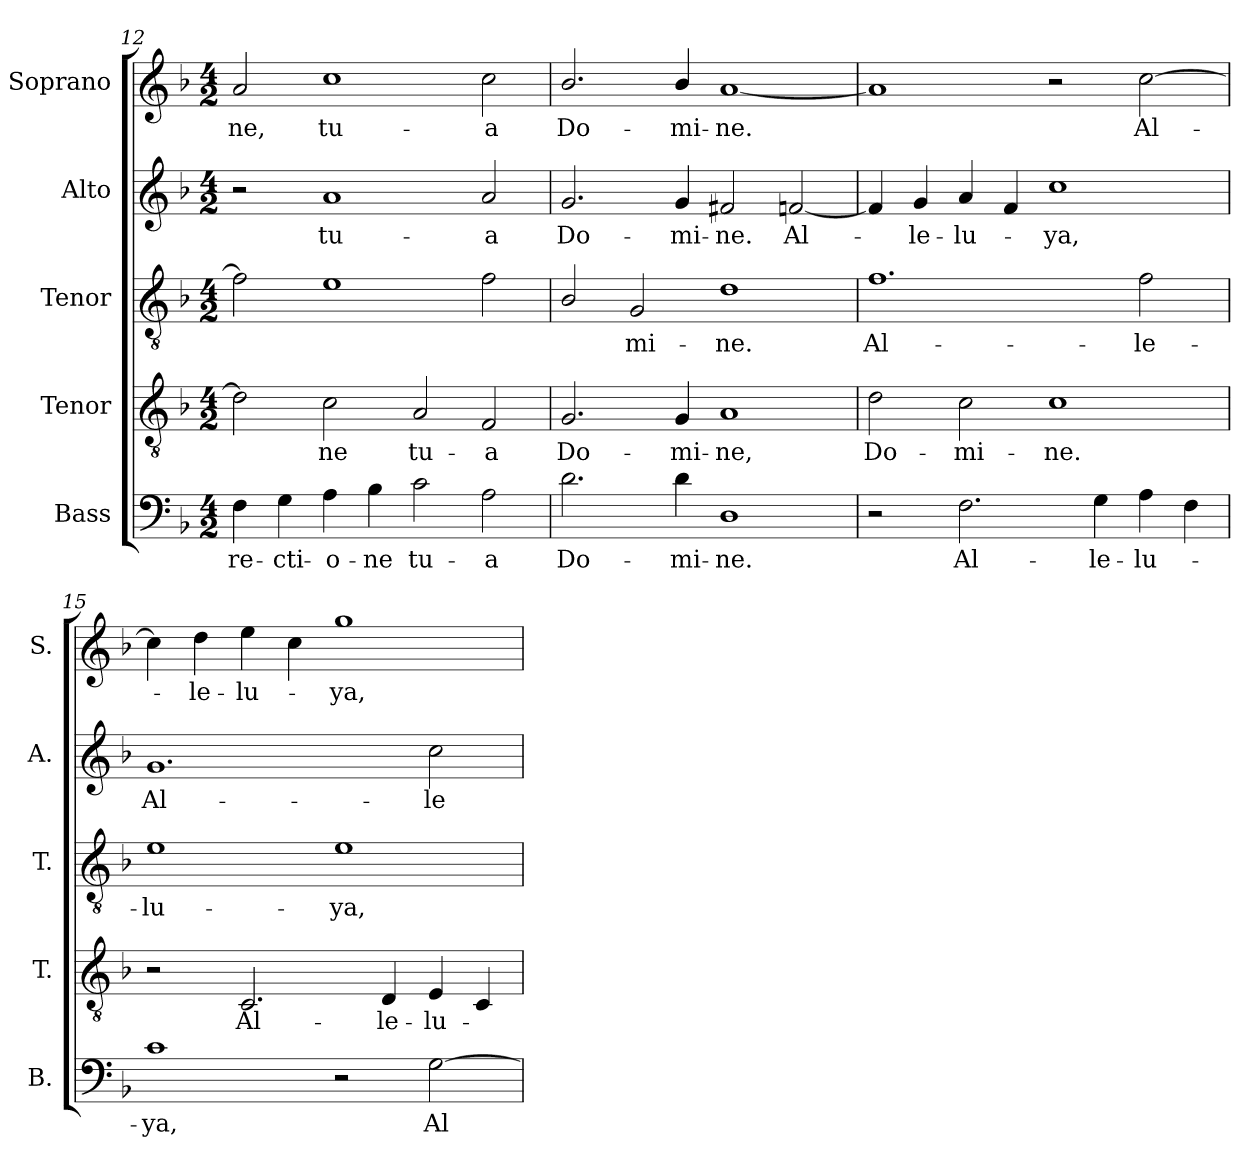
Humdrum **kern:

**kern	**text	**kern	**text	**kern	**text	**kern	**text	**kern	**text
*part5	*part5	*part4	*part4	*part3	*part3	*part2	*part2	*part1	*part1
*staff5	*staff5	*staff4	*staff4	*staff3	*staff3	*staff2	*staff2	*staff1	*staff1
*I"Bass	*	*I"Tenor	*	*I"Tenor	*	*I"Alto	*	*I"Soprano	*
*I'B.	*	*I'T.	*	*I'T.	*	*I'A.	*	*I'S.	*
!!LO:PB:g=z
*clefF4	*	*clefGv2	*	*clefGv2	*	*clefG2	*	*clefG2	*
*	*	*ITrd7c12	*	*ITrd7c12	*	*	*	*	*
*k[b-]	*	*k[b-]	*	*k[b-]	*	*k[b-]	*	*k[b-]	*
*F:	*	*F:	*	*F:	*	*F:	*	*F:	*
*M4/2	*	*M4/2	*	*M4/2	*	*M4/2	*	*M4/2	*
=12	=12	=12	=12	=12	=12	=12	=12	=12	=12
!	!LO:LY:b:color=#000000	!	!	!	!	!	!	!	!
!	!	!	!	!	!	!	!	!	!LO:LY:b:color=#000000
4Fi\	-re-	2Di\]	.	2Fi\]	.	2r	.	2ai/	-ne,
!	!LO:LY:b:color=#000000	!	!	!	!	!	!	!	!
4Gi\	-cti-	.	.	.	.	.	.	.	.
!	!LO:LY:b:color=#000000	!	!	!	!	!	!	!	!
!	!	!	!LO:LY:b:color=#000000	!	!	!	!	!	!
!	!	!	!	!	!	!	!LO:LY:b:color=#000000	!	!
!	!	!	!	!	!	!	!	!	!LO:LY:b:color=#000000
4Ai\	-o-	2Ci\	-ne	1Ei	.	1ai	tu-	1cci	tu-
!	!LO:LY:b:color=#000000	!	!	!	!	!	!	!	!
4B-i\	-ne	.	.	.	.	.	.	.	.
!	!LO:LY:b:color=#000000	!	!	!	!	!	!	!	!
!	!	!	!LO:LY:b:color=#000000	!	!	!	!	!	!
2ci\	tu-	2AAi/	tu-	.	.	.	.	.	.
!	!LO:LY:b:color=#000000	!	!	!	!	!	!	!	!
!	!	!	!LO:LY:b:color=#000000	!	!	!	!	!	!
!	!	!	!	!	!	!	!LO:LY:b:color=#000000	!	!
!	!	!	!	!	!	!	!	!	!LO:LY:b:color=#000000
2Ai\	-a	2FFi/	-a	2Fi\	.	2ai/	-a	2cci\	-a
=13	=13	=13	=13	=13	=13	=13	=13	=13	=13
!	!LO:LY:b:color=#000000	!	!	!	!	!	!	!	!
!	!	!	!LO:LY:b:color=#000000	!	!	!	!	!	!
!	!	!	!	!	!	!	!LO:LY:b:color=#000000	!	!
!	!	!	!	!	!	!	!	!	!LO:LY:b:color=#000000
2.di\	Do-	2.GGi/	Do-	2BB-i/	.	2.gi/	Do-	2.b-i/	Do-
!	!	!	!	!	!LO:LY:b:color=#000000	!	!	!	!
.	.	.	.	2GGi/	-mi-	.	.	.	.
!	!LO:LY:b:color=#000000	!	!	!	!	!	!	!	!
!	!	!	!LO:LY:b:color=#000000	!	!	!	!	!	!
!	!	!	!	!	!	!	!LO:LY:b:color=#000000	!	!
!	!	!	!	!	!	!	!	!	!LO:LY:b:color=#000000
4di\	-mi-	4GGi/	-mi-	.	.	4gi/	-mi-	4b-i/	-mi-
!	!LO:LY:b:color=#000000	!	!	!	!	!	!	!	!
!	!	!	!LO:LY:b:color=#000000	!	!	!	!	!	!
!	!	!	!	!	!LO:LY:b:color=#000000	!	!	!	!
!	!	!	!	!	!	!	!LO:LY:b:color=#000000	!	!
!	!	!	!	!	!	!	!	!	!LO:LY:b:color=#000000
1Di	-ne.	1AAi	-ne,	1Di	-ne.	2f#Xi/	-ne.	[1ai	-ne.
!	!	!	!	!	!	!	!LO:LY:b:color=#000000	!	!
.	.	.	.	.	.	[2fni/	Al-	.	.
=14	=14	=14	=14	=14	=14	=14	=14	=14	=14
!	!	!	!LO:LY:b:color=#000000	!	!	!	!	!	!
!	!	!	!	!	!LO:LY:b:color=#000000	!	!	!	!
2r	.	2Di\	Do-	1.Fi	Al-	4fi/]	.	1ai]	.
!	!	!	!	!	!	!	!LO:LY:b:color=#000000	!	!
.	.	.	.	.	.	4gi/	-le-	.	.
!	!LO:LY:b:color=#000000	!	!	!	!	!	!	!	!
!	!	!	!LO:LY:b:color=#000000	!	!	!	!	!	!
!	!	!	!	!	!	!	!LO:LY:b:color=#000000	!	!
2.Fi\	Al-	2Ci\	-mi-	.	.	4ai/	-lu-	.	.
.	.	.	.	.	.	4fi/	.	.	.
!	!	!	!LO:LY:b:color=#000000	!	!	!	!	!	!
!	!	!	!	!	!	!	!LO:LY:b:color=#000000	!	!
.	.	1Ci	-ne.	.	.	1cci	-ya,	2r	.
!	!LO:LY:b:color=#000000	!	!	!	!	!	!	!	!
4Gi\	-le-	.	.	.	.	.	.	.	.
!	!LO:LY:b:color=#000000	!	!	!	!	!	!	!	!
!	!	!	!	!	!LO:LY:b:color=#000000	!	!	!	!
!	!	!	!	!	!	!	!	!	!LO:LY:b:color=#000000
4Ai\	-lu-	.	.	2Fi\	-le-	.	.	[2cci\	Al-
4Fi\	.	.	.	.	.	.	.	.	.
=15	=15	=15	=15	=15	=15	=15	=15	=15	=15
!	!LO:LY:b:color=#000000	!	!	!	!	!	!	!	!
!	!	!	!	!	!LO:LY:b:color=#000000	!	!	!	!
!	!	!	!	!	!	!	!LO:LY:b:color=#000000	!	!
1ci	-ya,	2r	.	1Ei	-lu-	1.gi	Al-	4cci\]	.
!	!	!	!	!	!	!	!	!	!LO:LY:b:color=#000000
.	.	.	.	.	.	.	.	4ddi\	-le-
!	!	!	!LO:LY:b:color=#000000	!	!	!	!	!	!
!	!	!	!	!	!	!	!	!	!LO:LY:b:color=#000000
.	.	2.CCi/	Al-	.	.	.	.	4eei\	-lu-
.	.	.	.	.	.	.	.	4cci\	.
!	!	!	!	!	!LO:LY:b:color=#000000	!	!	!	!
!	!	!	!	!	!	!	!	!	!LO:LY:b:color=#000000
2r	.	.	.	1Ei	-ya,	.	.	1ggi	-ya,
!	!	!	!LO:LY:b:color=#000000	!	!	!	!	!	!
.	.	4DDi/	-le-	.	.	.	.	.	.
!	!LO:LY:b:color=#000000	!	!	!	!	!	!	!	!
!	!	!	!LO:LY:b:color=#000000	!	!	!	!	!	!
!	!	!	!	!	!	!	!LO:LY:b:color=#000000	!	!
[2Gi\	Al-	4EEi/	-lu-	.	.	2cci\	-le-	.	.
.	.	4CCi/	.	.	.	.	.	.	.
=	=	=	=	=	=	=	=	=	=
*-	*-	*-	*-	*-	*-	*-	*-	*-	*-
